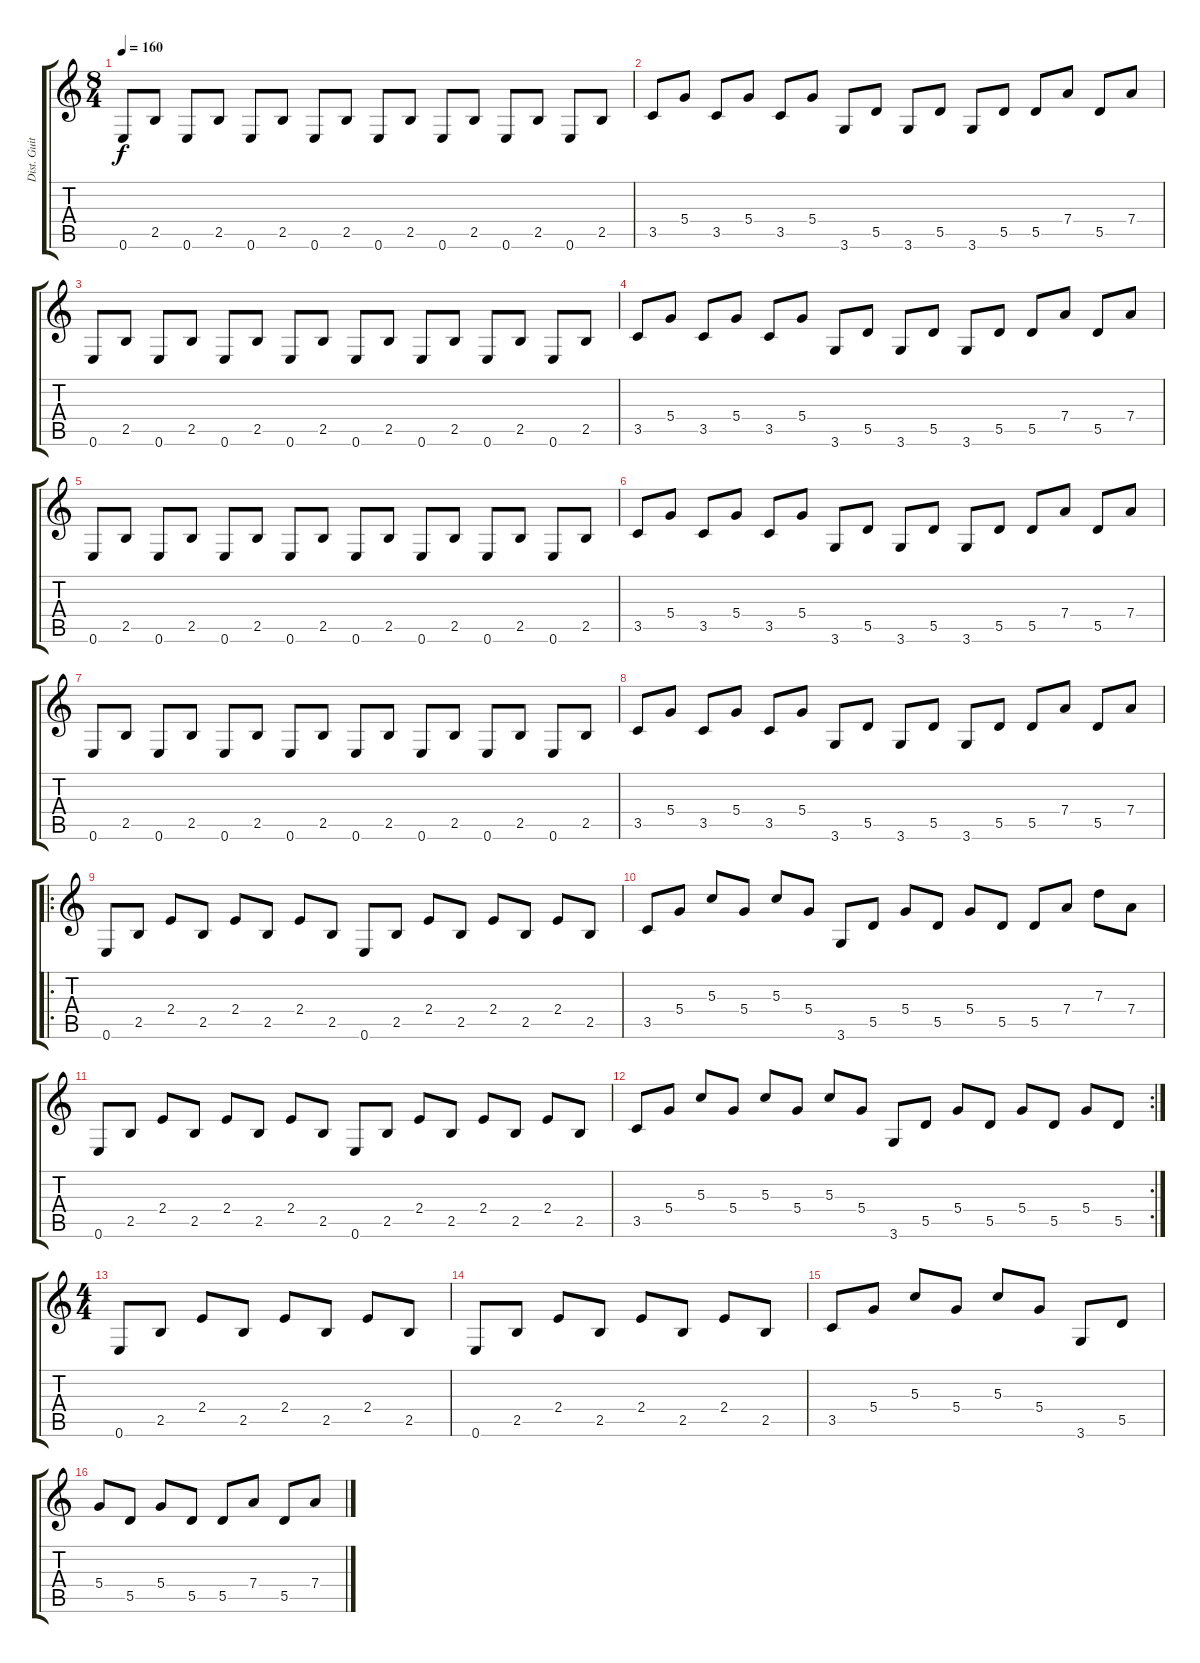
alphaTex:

\track ("Dist. Guitar 2" "Dist. Guit") {instrument distortionguitar}
\staff {score tabs}
\tuning (E4 B3 G3 D3 A2 E2) {hide}
\ts (8 4)
\tempo 160
\clef g2
\ks c
0.6.8{dy f instrument electricguitarjazz} 2.5.8 0.6.8 2.5.8 0.6.8 2.5.8 0.6.8 2.5.8 0.6.8 2.5.8 0.6.8 2.5.8 0.6.8 2.5.8 0.6.8 2.5.8 |
3.5.8 5.4.8 3.5.8 5.4.8 3.5.8 5.4.8 3.6.8 5.5.8 3.6.8 5.5.8 3.6.8 5.5.8 5.5.8 7.4.8 5.5.8 7.4.8 |
0.6.8 2.5.8 0.6.8 2.5.8 0.6.8 2.5.8 0.6.8 2.5.8 0.6.8 2.5.8 0.6.8 2.5.8 0.6.8 2.5.8 0.6.8 2.5.8 |
3.5.8 5.4.8 3.5.8 5.4.8 3.5.8 5.4.8 3.6.8 5.5.8 3.6.8 5.5.8 3.6.8 5.5.8 5.5.8 7.4.8 5.5.8 7.4.8 |
0.6.8 2.5.8 0.6.8 2.5.8 0.6.8 2.5.8 0.6.8 2.5.8 0.6.8 2.5.8 0.6.8 2.5.8 0.6.8 2.5.8 0.6.8 2.5.8 |
3.5.8 5.4.8 3.5.8 5.4.8 3.5.8 5.4.8 3.6.8 5.5.8 3.6.8 5.5.8 3.6.8 5.5.8 5.5.8 7.4.8 5.5.8 7.4.8 |
0.6.8 2.5.8 0.6.8 2.5.8 0.6.8 2.5.8 0.6.8 2.5.8 0.6.8 2.5.8 0.6.8 2.5.8 0.6.8 2.5.8 0.6.8 2.5.8 |
3.5.8 5.4.8 3.5.8 5.4.8 3.5.8 5.4.8 3.6.8 5.5.8 3.6.8 5.5.8 3.6.8 5.5.8 5.5.8 7.4.8 5.5.8 7.4.8 |
\ro
0.6.8 2.5.8 2.4.8 2.5.8 2.4.8 2.5.8 2.4.8 2.5.8 0.6.8 2.5.8 2.4.8 2.5.8 2.4.8 2.5.8 2.4.8 2.5.8 |
3.5.8 5.4.8 5.3.8 5.4.8 5.3.8 5.4.8 3.6.8 5.5.8 5.4.8 5.5.8 5.4.8 5.5.8 5.5.8 7.4.8 7.3.8 7.4.8 |
0.6.8 2.5.8 2.4.8 2.5.8 2.4.8 2.5.8 2.4.8 2.5.8 0.6.8 2.5.8 2.4.8 2.5.8 2.4.8 2.5.8 2.4.8 2.5.8 |
\rc 2
3.5.8 5.4.8 5.3.8 5.4.8 5.3.8 5.4.8 5.3.8 5.4.8 3.6.8 5.5.8 5.4.8 5.5.8 5.4.8 5.5.8 5.4.8 5.5.8 |
\ts (4 4)
0.6.8 2.5.8 2.4.8 2.5.8 2.4.8 2.5.8 2.4.8 2.5.8 |
0.6.8 2.5.8 2.4.8 2.5.8 2.4.8 2.5.8 2.4.8 2.5.8 |
3.5.8 5.4.8 5.3.8 5.4.8 5.3.8 5.4.8 3.6.8 5.5.8 |
5.4.8 5.5.8 5.4.8 5.5.8 5.5.8 7.4.8 5.5.8 7.4.8
